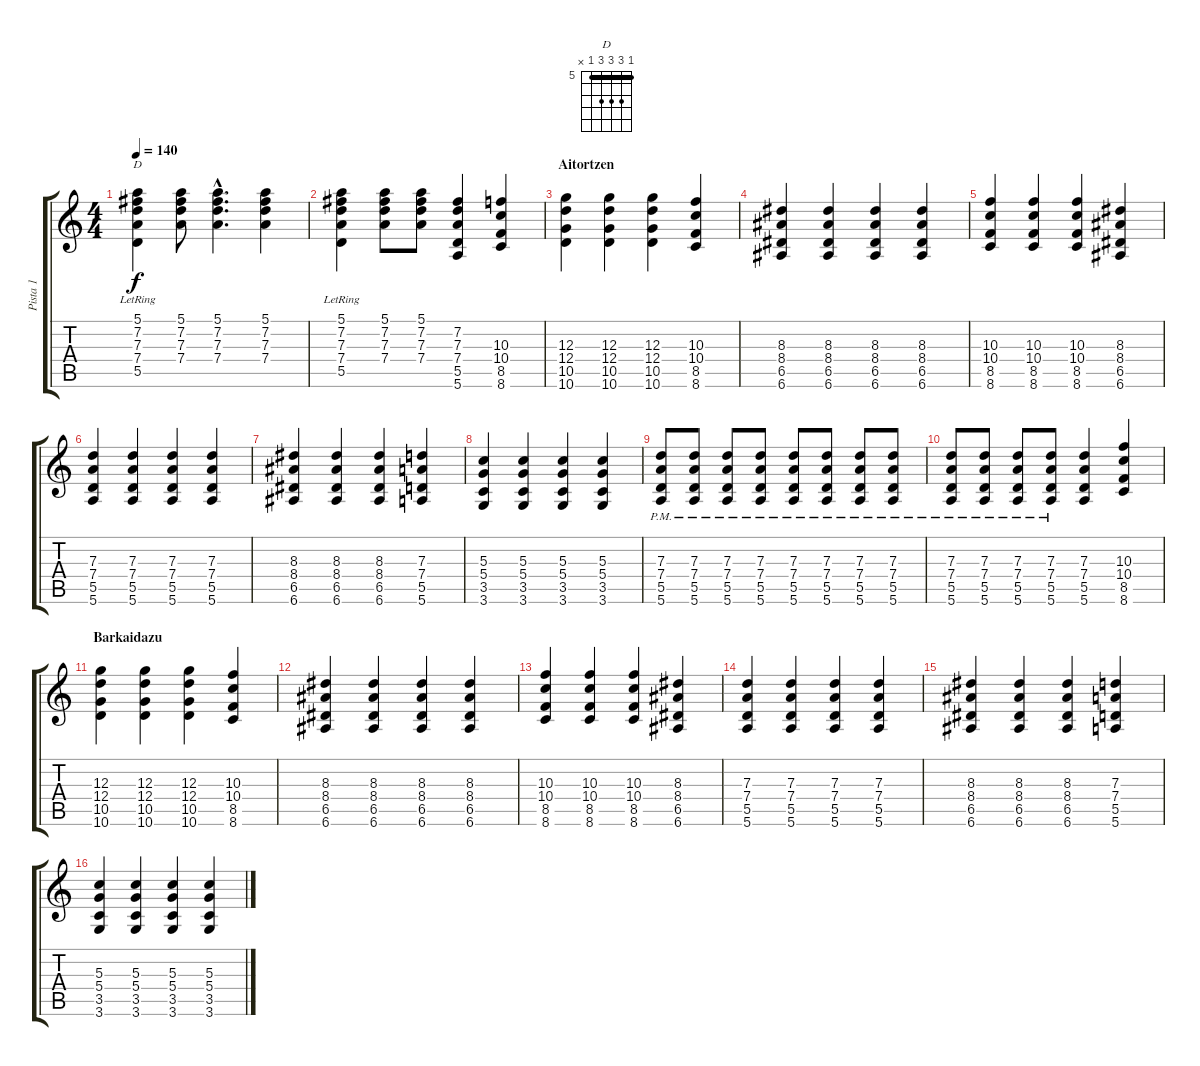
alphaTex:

\track ("Pista 1" "Pista 1") {instrument overdrivenguitar}
\staff {score tabs}
\tuning (E4 B3 G3 D3 A2 E2) {hide}
\chord ("D" 5 7 7 7 5 x) {firstfret 5 barre 5}
\ts (4 4)
\tempo 140
\clef g2
\ks c
(5.1 7.2 7.3 7.4 5.5{lr}).4{ch "D" dy f} (5.1 7.2 7.3 7.4).8 (5.1{hac} 7.2{hac} 7.3{hac} 7.4{hac}).4{d} (5.1 7.2 7.3 7.4).4 |
(5.1 7.2 7.3 7.4 5.5{lr}).4 (5.1 7.2 7.3 7.4).8 (5.1 7.2 7.3 7.4).8 (7.2 7.3 7.4 5.5 5.6).4 (10.3 10.4 8.5 8.6).4 |
\section ("" "Aitortzen")
(12.3 12.4 10.5 10.6).4 (12.3 12.4 10.5 10.6).4 (12.3 12.4 10.5 10.6).4 (10.3 10.4 8.5 8.6).4 |
(8.3 8.4 6.5 6.6).4 (8.3 8.4 6.5 6.6).4 (8.3 8.4 6.5 6.6).4 (8.3 8.4 6.5 6.6).4 |
(10.3 10.4 8.5 8.6).4 (10.3 10.4 8.5 8.6).4 (10.3 10.4 8.5 8.6).4 (8.3 8.4 6.5 6.6).4 |
(7.3 7.4 5.5 5.6).4 (7.3 7.4 5.5 5.6).4 (7.3 7.4 5.5 5.6).4 (7.3 7.4 5.5 5.6).4 |
(8.3 8.4 6.5 6.6).4 (8.3 8.4 6.5 6.6).4 (8.3 8.4 6.5 6.6).4 (7.3 7.4 5.5 5.6).4 |
(5.3 5.4 3.5 3.6).4 (5.3 5.4 3.5 3.6).4 (5.3 5.4 3.5 3.6).4 (5.3 5.4 3.5 3.6).4 |
(7.3{pm} 7.4 5.5 5.6).8 (7.3{pm} 7.4 5.5 5.6).8 (7.3{pm} 7.4 5.5 5.6).8 (7.3{pm} 7.4 5.5 5.6).8 (7.3{pm} 7.4 5.5 5.6).8 (7.3{pm} 7.4 5.5 5.6).8 (7.3{pm} 7.4 5.5 5.6).8 (7.3{pm} 7.4 5.5 5.6).8 |
(7.3{pm} 7.4 5.5 5.6).8 (7.3{pm} 7.4 5.5 5.6).8 (7.3{pm} 7.4 5.5 5.6).8 (7.3{pm} 7.4 5.5 5.6).8 (7.3 7.4 5.5 5.6).4 (10.3 10.4 8.5 8.6).4 |
\section ("" "Barkaidazu")
(12.3 12.4 10.5 10.6).4 (12.3 12.4 10.5 10.6).4 (12.3 12.4 10.5 10.6).4 (10.3 10.4 8.5 8.6).4 |
(8.3 8.4 6.5 6.6).4 (8.3 8.4 6.5 6.6).4 (8.3 8.4 6.5 6.6).4 (8.3 8.4 6.5 6.6).4 |
(10.3 10.4 8.5 8.6).4 (10.3 10.4 8.5 8.6).4 (10.3 10.4 8.5 8.6).4 (8.3 8.4 6.5 6.6).4 |
(7.3 7.4 5.5 5.6).4 (7.3 7.4 5.5 5.6).4 (7.3 7.4 5.5 5.6).4 (7.3 7.4 5.5 5.6).4 |
(8.3 8.4 6.5 6.6).4 (8.3 8.4 6.5 6.6).4 (8.3 8.4 6.5 6.6).4 (7.3 7.4 5.5 5.6).4 |
(5.3 5.4 3.5 3.6).4 (5.3 5.4 3.5 3.6).4 (5.3 5.4 3.5 3.6).4 (5.3 5.4 3.5 3.6).4
